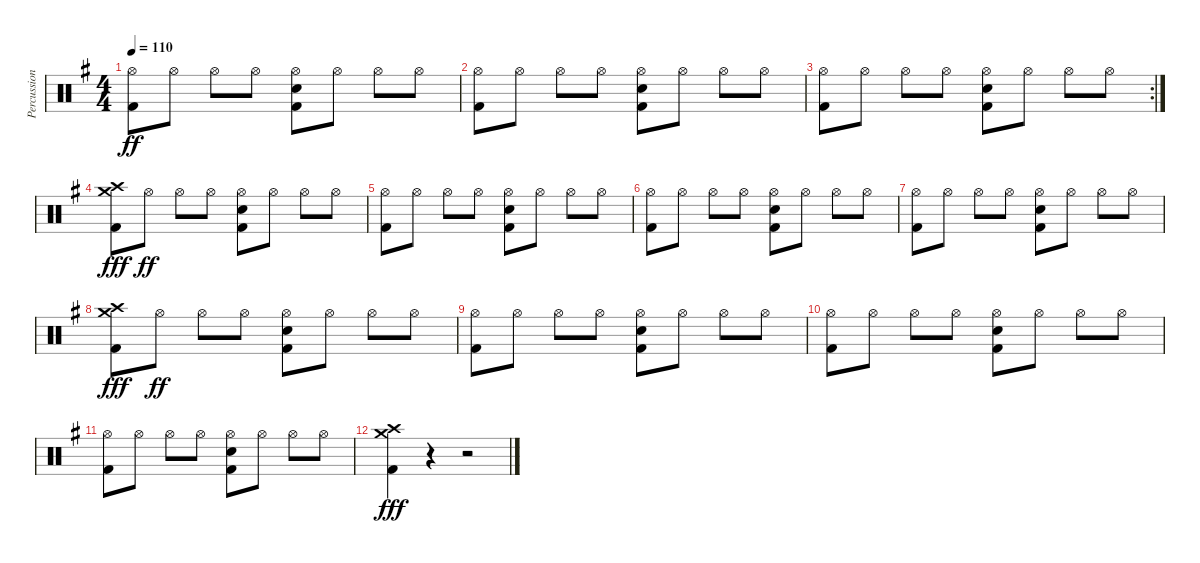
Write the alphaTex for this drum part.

\track ("Percussion" "Percussion") {instrument percussion}
\staff {score}
\articulation defaults
\ts (4 4)
\tempo 110
\clef neutral
\ks eminor
("Kick (hit) 2" "Hi-Hat (open)").8{dy ff} "Hi-Hat (open)".8 "Hi-Hat (open)".8 "Hi-Hat (open)".8 ("Kick (hit) 2" "Electric Snare (hit)" "Hi-Hat (open)").8 "Hi-Hat (open)".8 "Hi-Hat (open)".8 "Hi-Hat (open)".8 |
("Kick (hit) 2" "Hi-Hat (open)").8 "Hi-Hat (open)".8 "Hi-Hat (open)".8 "Hi-Hat (open)".8 ("Kick (hit) 2" "Electric Snare (hit)" "Hi-Hat (open)").8 "Hi-Hat (open)".8 "Hi-Hat (open)".8 "Hi-Hat (open)".8 |
\rc 2
("Kick (hit) 2" "Hi-Hat (open)").8 "Hi-Hat (open)".8 "Hi-Hat (open)".8 "Hi-Hat (open)".8 ("Kick (hit) 2" "Electric Snare (hit)" "Hi-Hat (open)").8 "Hi-Hat (open)".8 "Hi-Hat (open)".8 "Hi-Hat (open)".8 |
("Kick (hit) 2" "Crash high (hit)" "Crash medium (hit)").8{dy fff} "Hi-Hat (open)".8{dy ff} "Hi-Hat (open)".8 "Hi-Hat (open)".8 ("Kick (hit) 2" "Electric Snare (hit)" "Hi-Hat (open)").8 "Hi-Hat (open)".8 "Hi-Hat (open)".8 "Hi-Hat (open)".8 |
("Kick (hit) 2" "Hi-Hat (open)").8 "Hi-Hat (open)".8 "Hi-Hat (open)".8 "Hi-Hat (open)".8 ("Kick (hit) 2" "Electric Snare (hit)" "Hi-Hat (open)").8 "Hi-Hat (open)".8 "Hi-Hat (open)".8 "Hi-Hat (open)".8 |
("Kick (hit) 2" "Hi-Hat (open)").8 "Hi-Hat (open)".8 "Hi-Hat (open)".8 "Hi-Hat (open)".8 ("Kick (hit) 2" "Electric Snare (hit)" "Hi-Hat (open)").8 "Hi-Hat (open)".8 "Hi-Hat (open)".8 "Hi-Hat (open)".8 |
("Kick (hit) 2" "Hi-Hat (open)").8 "Hi-Hat (open)".8 "Hi-Hat (open)".8 "Hi-Hat (open)".8 ("Kick (hit) 2" "Electric Snare (hit)" "Hi-Hat (open)").8 "Hi-Hat (open)".8 "Hi-Hat (open)".8 "Hi-Hat (open)".8 |
("Kick (hit) 2" "Crash high (hit)" "Crash medium (hit)").8{dy fff} "Hi-Hat (open)".8{dy ff} "Hi-Hat (open)".8 "Hi-Hat (open)".8 ("Kick (hit) 2" "Electric Snare (hit)" "Hi-Hat (open)").8 "Hi-Hat (open)".8 "Hi-Hat (open)".8 "Hi-Hat (open)".8 |
("Kick (hit) 2" "Hi-Hat (open)").8 "Hi-Hat (open)".8 "Hi-Hat (open)".8 "Hi-Hat (open)".8 ("Kick (hit) 2" "Electric Snare (hit)" "Hi-Hat (open)").8 "Hi-Hat (open)".8 "Hi-Hat (open)".8 "Hi-Hat (open)".8 |
("Kick (hit) 2" "Hi-Hat (open)").8 "Hi-Hat (open)".8 "Hi-Hat (open)".8 "Hi-Hat (open)".8 ("Kick (hit) 2" "Electric Snare (hit)" "Hi-Hat (open)").8 "Hi-Hat (open)".8 "Hi-Hat (open)".8 "Hi-Hat (open)".8 |
("Kick (hit) 2" "Hi-Hat (open)").8 "Hi-Hat (open)".8 "Hi-Hat (open)".8 "Hi-Hat (open)".8 ("Kick (hit) 2" "Electric Snare (hit)" "Hi-Hat (open)").8 "Hi-Hat (open)".8 "Hi-Hat (open)".8 "Hi-Hat (open)".8 |
("Crash high (hit)" "Kick (hit) 2" "Crash medium (hit)").4{dy fff} r.4 r.2
